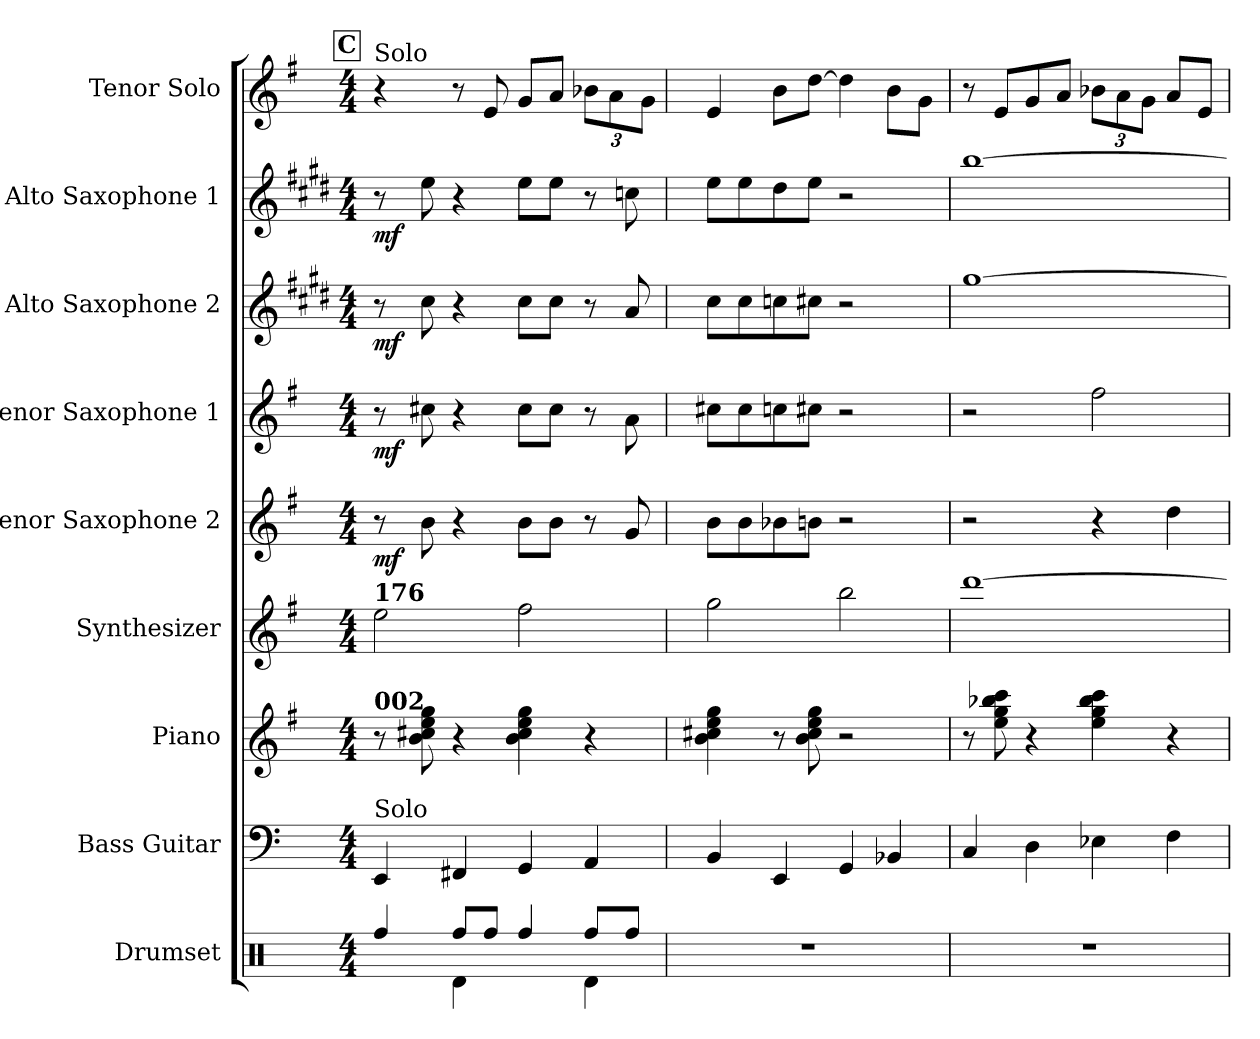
**kern	**kern	**kern	**kern	**kern	**dynam	**kern	**dynam	**kern	**dynam	**kern	**dynam	**kern
*part9	*part8	*part7	*part6	*part5	*part5	*part4	*part4	*part3	*part3	*part2	*part2	*part1
*staff9	*staff8	*staff7	*staff6	*staff5	*staff5	*staff4	*staff4	*staff3	*staff3	*staff2	*staff2	*staff1
*I"Drumset	*I"Bass Guitar	*I"Piano	*I"Synthesizer	*I"Tenor Saxophone 2	*	*I"Tenor Saxophone 1	*	*I"Alto Saxophone 2	*	*I"Alto Saxophone 1	*	*I"Tenor Solo
*I'Drs.	*I'B. Guit.	*I'Pno.	*I'Synth.	*I'T. Sax. 2	*	*I'T. Sax. 1	*	*I'A. Sax. 2	*	*I'A. Sax. 1	*	*I'Solo
*clefX	*clefF4	*clefG2	*clefG2	*clefG2	*	*clefG2	*	*clefG2	*	*clefG2	*	*clefG2
*	*ITrd7c12	*	*	*ITrd8c14	*	*ITrd8c14	*	*ITrd5c9	*	*ITrd5c9	*	*ITrd8c14
*k[]	*k[]	*k[f#]	*k[f#]	*k[f#]	*	*k[f#]	*	*k[f#]	*	*k[f#]	*	*k[f#]
*M4/4	*M4/4	*M4/4	*M4/4	*M4/4	*	*M4/4	*	*M4/4	*	*M4/4	*	*M4/4
!!LO:REH:place=s1:a:B:fs=14:t=C
=43	=43	=43	=43	=43	=43	=43	=43	=43	=43	=43	=43	=43
*^	*	*	*	*	*	*	*	*	*	*	*	*
!	!	!	!	!	!	!	!	!	!	!	!	!	!LO:TX:a:t=Solo
!	!	!	!	!LO:TX:a:B:t=176	!	!	!	!	!	!	!	!	!
!	!	!	!LO:TX:a:B:t=002	!	!	!	!	!	!	!	!	!	!
!	!	!LO:TX:a:t=Solo	!	!	!	!	!	!	!	!	!	!	!
!	!	!	!	!	!	!LO:DY:b	!	!LO:DY:b	!	!LO:DY:b	!	!LO:DY:b	!
4Rff/	4ryy	4EEE/	8r	2ee\	8r	mf	8r	mf	8r	mf	8r	mf	4r
.	.	.	8b\ 8cc#X\ 8ee\ 8gg\	.	8B\	.	8c#X\	.	8e\	.	8g\	.	.
8Rff/L	4Rd\	4FFF#X/	4r	.	4r	.	4r	.	4r	.	4r	.	8r
8Rff/J	.	.	.	.	.	.	.	.	.	.	.	.	8E/
4Rff/	4ryy	4GGG/	4b\ 4cc#\ 4ee\ 4gg\	2ff#\	8B\L	.	8c#\L	.	8e\L	.	8g\L	.	8G/L
.	.	.	.	.	8B\J	.	8c#\J	.	8e\J	.	8g\J	.	8A/J
*	*	*	*	*	*	*	*	*	*	*	*	*	*Xbrackettup
8Rff/L	4Rd\	4AAA/	4r	.	8r	.	8r	.	8r	.	8r	.	12B-X\L
.	.	.	.	.	.	.	.	.	.	.	.	.	12A\
8Rff/J	.	.	.	.	8G/	.	8A\	.	8c/	.	8e-X\	.	.
.	.	.	.	.	.	.	.	.	.	.	.	.	12G\J
*v	*v	*	*	*	*	*	*	*	*	*	*	*	*
=44	=44	=44	=44	=44	=44	=44	=44	=44	=44	=44	=44	=44
1r	4BBB/	4b\ 4cc#X\ 4ee\ 4gg\	2gg\	8B\L	.	8c#X\L	.	8e\L	.	8g\L	.	4E/
.	.	.	.	8B\	.	8c#\	.	8e\	.	8g\	.	.
.	4EEE/	8r	.	8B-X\	.	8cn\	.	8e-X\	.	8f#\	.	8B\L
.	.	8b\ 8cc#\ 8ee\ 8gg\	.	8Bn\J	.	8c#X\J	.	8en\J	.	8g\J	.	[8d\J
.	4GGG/	2r	2bb\	2r	.	2r	.	2r	.	2r	.	4d\]
.	4BBB-X/	.	.	.	.	.	.	.	.	.	.	8B\L
.	.	.	.	.	.	.	.	.	.	.	.	8G\J
=45	=45	=45	=45	=45	=45	=45	=45	=45	=45	=45	=45	=45
1r	4CC/	8r	[1ddd	2r	.	2r	.	[1b	.	[1dd	.	8r
.	.	8ee\ 8gg\ 8bb-X\ 8ccc\	.	.	.	.	.	.	.	.	.	8E/L
.	4DD\	4r	.	.	.	.	.	.	.	.	.	8G/
.	.	.	.	.	.	.	.	.	.	.	.	8A/J
.	4EE-X\	4ee\ 4gg\ 4bb-\ 4ccc\	.	4r	.	2f#\	.	.	.	.	.	12B-X\L
.	.	.	.	.	.	.	.	.	.	.	.	12A\
.	.	.	.	.	.	.	.	.	.	.	.	12G\J
.	4FF\	4r	.	4d\	.	.	.	.	.	.	.	8A/L
.	.	.	.	.	.	.	.	.	.	.	.	8E/J
=	=	=	=	=	=	=	=	=	=	=	=	=
*-	*-	*-	*-	*-	*-	*-	*-	*-	*-	*-	*-	*-
